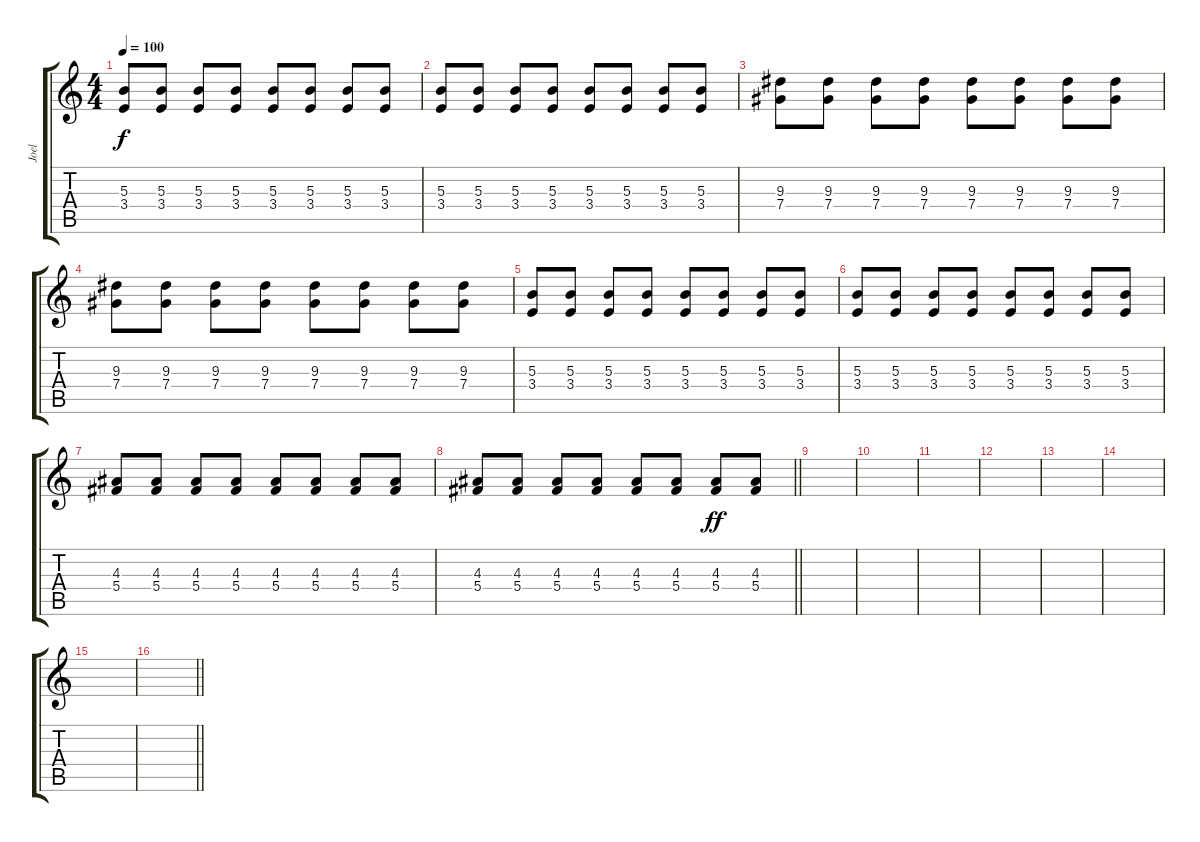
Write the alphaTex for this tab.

\track ("Joel" "Joel") {instrument electricguitarjazz}
\staff {score tabs}
\tuning (Eb4 Bb3 Gb3 Db3 Ab2 Db2) {hide}
\ts (4 4)
\section ("" "")
\tempo 100
\clef g2
\ks c
(5.3 3.4).8{dy f} (5.3 3.4).8 (5.3 3.4).8 (5.3 3.4).8 (5.3 3.4).8 (5.3 3.4).8 (5.3 3.4).8 (5.3 3.4).8 |
(5.3 3.4).8 (5.3 3.4).8 (5.3 3.4).8 (5.3 3.4).8 (5.3 3.4).8 (5.3 3.4).8 (5.3 3.4).8 (5.3 3.4).8 |
(9.3 7.4).8 (9.3 7.4).8 (9.3 7.4).8 (9.3 7.4).8 (9.3 7.4).8 (9.3 7.4).8 (9.3 7.4).8 (9.3 7.4).8 |
(9.3 7.4).8 (9.3 7.4).8 (9.3 7.4).8 (9.3 7.4).8 (9.3 7.4).8 (9.3 7.4).8 (9.3 7.4).8 (9.3 7.4).8 |
(5.3 3.4).8 (5.3 3.4).8 (5.3 3.4).8 (5.3 3.4).8 (5.3 3.4).8 (5.3 3.4).8 (5.3 3.4).8 (5.3 3.4).8 |
(5.3 3.4).8 (5.3 3.4).8 (5.3 3.4).8 (5.3 3.4).8 (5.3 3.4).8 (5.3 3.4).8 (5.3 3.4).8 (5.3 3.4).8 |
(4.3 5.4).8 (4.3 5.4).8 (4.3 5.4).8 (4.3 5.4).8 (4.3 5.4).8 (4.3 5.4).8 (4.3 5.4).8 (4.3 5.4).8 |
\barLineRight lightlight
(4.3 5.4).8 (4.3 5.4).8 (4.3 5.4).8 (4.3 5.4).8 (4.3 5.4).8 (4.3 5.4).8 (4.3 5.4).8{dy ff} (4.3 5.4).8 |
\section ("" "")
|
|
|
|
|
|
|
\barLineRight lightlight
